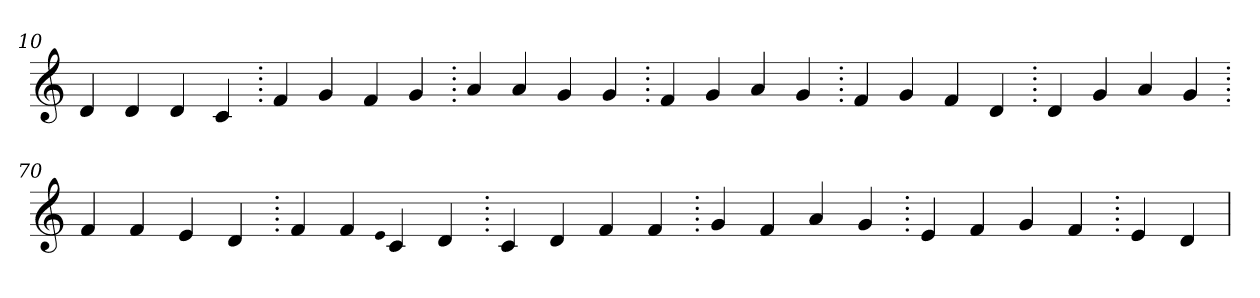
**kern
*part1
*staff1
*clefG2
=10.
4d
4d
4d
4c
=20.
4f
4g
4f
4g
=30.
4a
4a
4g
4g
=40.
4f
4g
4a
4g
=50.
4f
4g
4f
4d
=60.
4d
4g
4a
4g
=70.
4f
4f
4e
4d
=80.
4f
4f
qqe
4c
4d
=90.
4c
4d
4f
4f
=100.
4g
4f
4a
4g
=110.
4e
4f
4g
4f
=120.
4e
4d
=
*-
